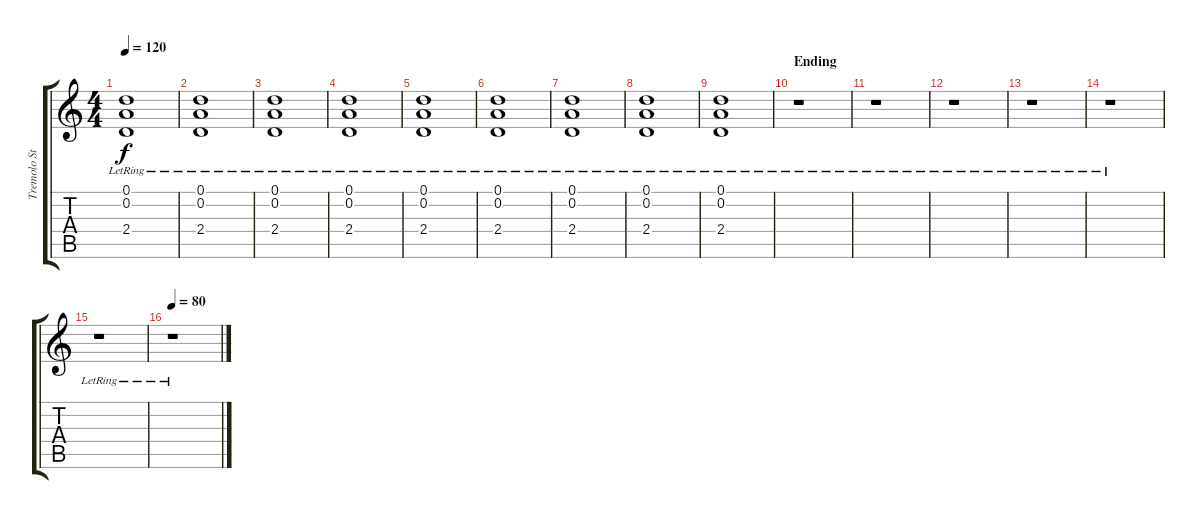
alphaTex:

\track ("Tremolo Strings" "Tremolo St") {instrument tremolostrings}
\staff {score tabs}
\tuning (D5 A4 F4 C4 G3 D3) {hide}
\ts (4 4)
\tempo 120
\clef g2
\ks c
(0.1{lr} 0.2 2.4).1{dy f} |
(0.1{lr} 0.2 2.4).1 |
(0.1{lr} 0.2 2.4).1 |
(0.1{lr} 0.2 2.4).1 |
(0.1{lr} 0.2 2.4).1 |
(0.1{lr} 0.2 2.4).1 |
(0.1{lr} 0.2 2.4).1 |
(0.1{lr} 0.2 2.4).1{volume 0} |
(0.1{lr} 0.2 2.4).1 |
\section ("" "Ending")
r.1 |
r.1 |
r.1 |
r.1 |
r.1 |
r.1 |
\tempo 80
r.1
